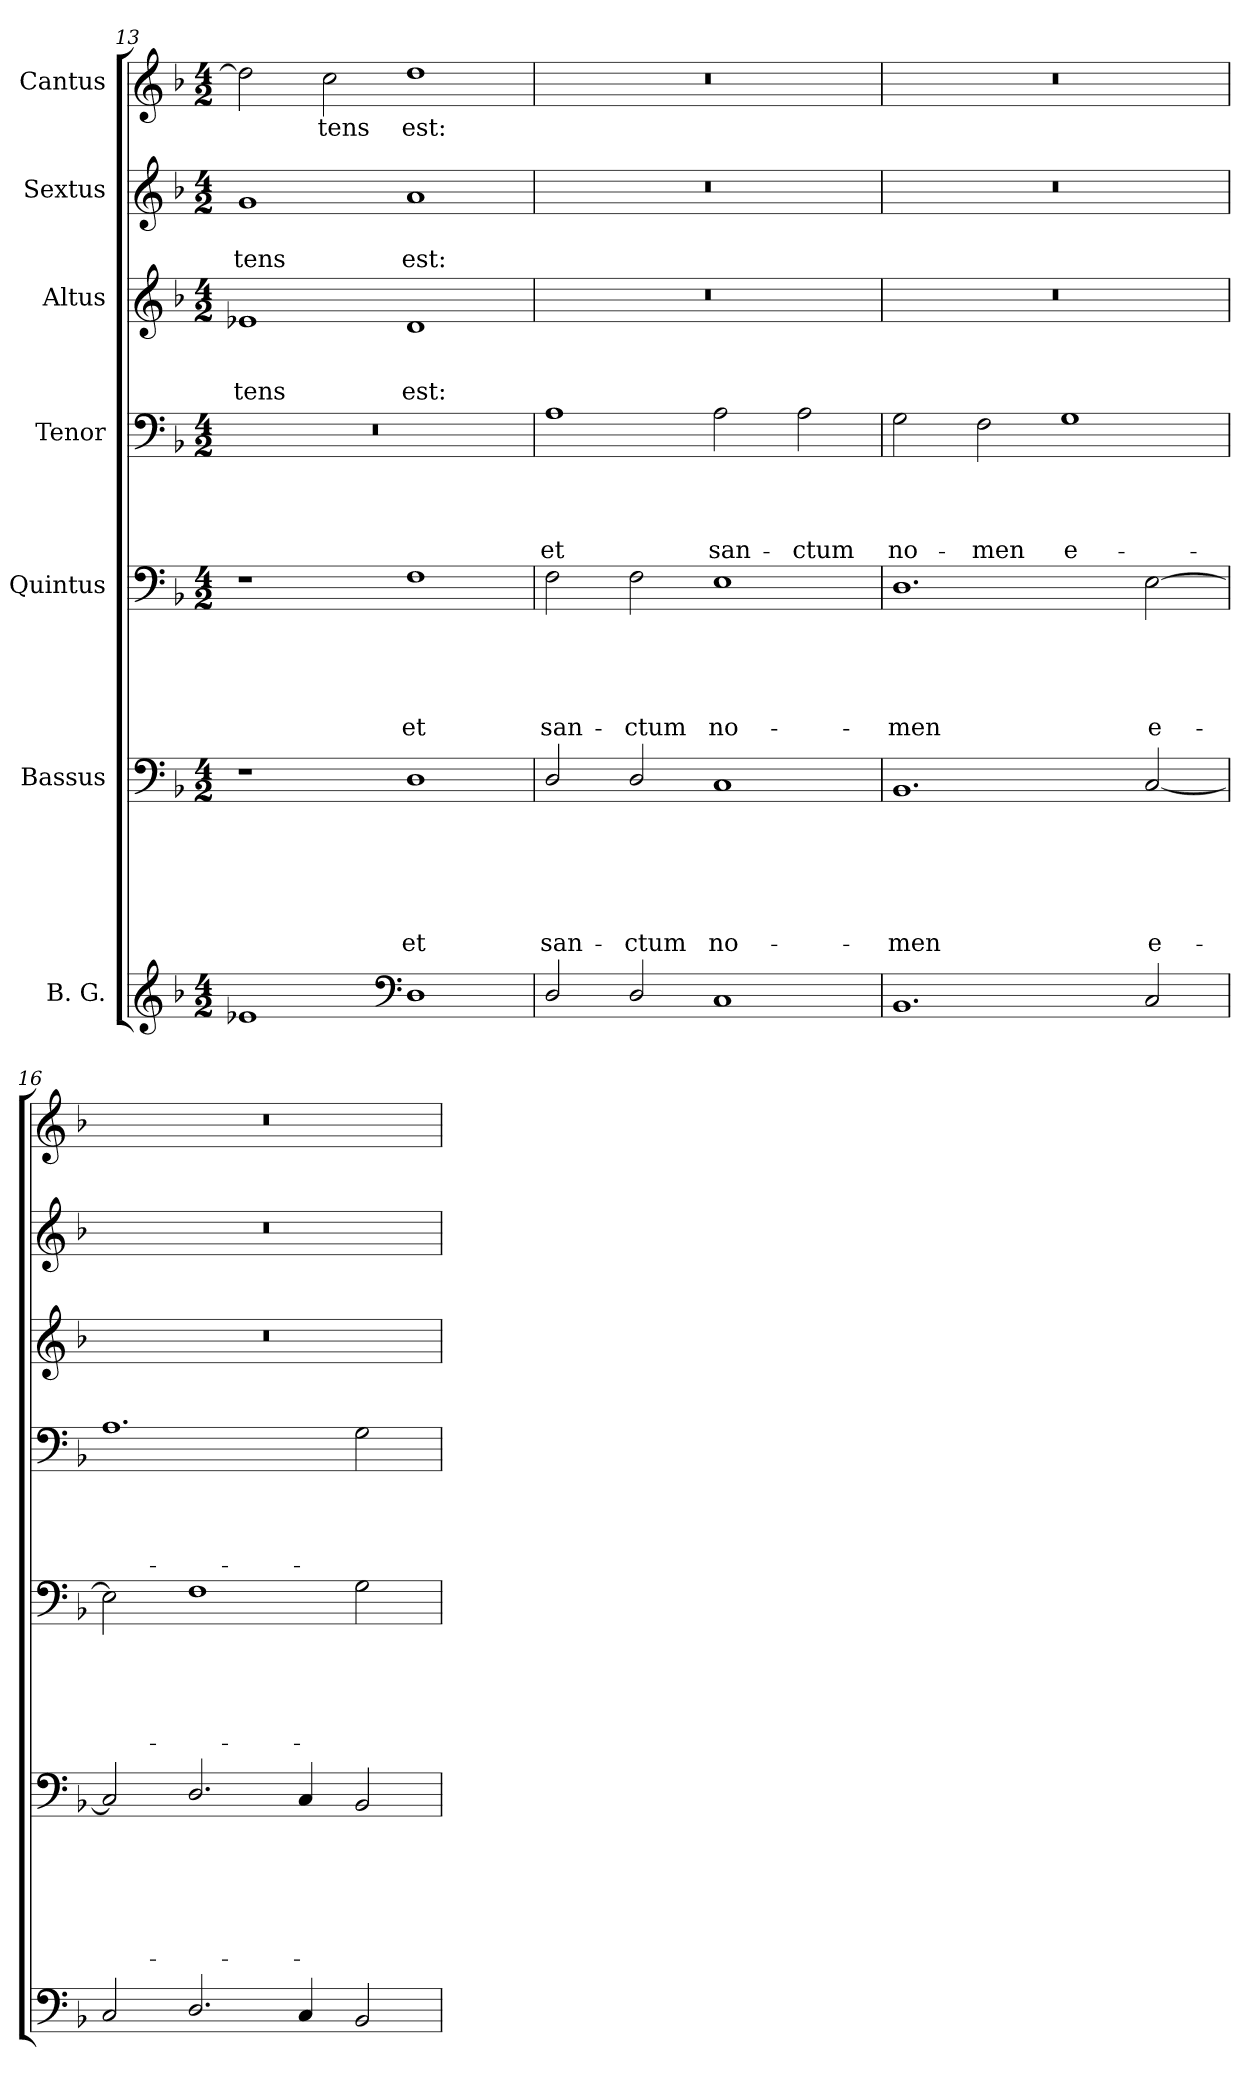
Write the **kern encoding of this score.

**kern	**kern	**text	**text	**text	**text	**text	**text	**kern	**text	**text	**text	**text	**text	**kern	**text	**text	**text	**text	**kern	**text	**text	**text	**kern	**text	**text	**kern	**text
*part7	*part6	*part6	*part6	*part6	*part6	*part6	*part6	*part5	*part5	*part5	*part5	*part5	*part5	*part4	*part4	*part4	*part4	*part4	*part3	*part3	*part3	*part3	*part2	*part2	*part2	*part1	*part1
*staff7	*staff6	*staff6	*staff6	*staff6	*staff6	*staff6	*staff6	*staff5	*staff5	*staff5	*staff5	*staff5	*staff5	*staff4	*staff4	*staff4	*staff4	*staff4	*staff3	*staff3	*staff3	*staff3	*staff2	*staff2	*staff2	*staff1	*staff1
*I"B. G.	*I"Bassus	*	*	*	*	*	*	*I"Quintus	*	*	*	*	*	*I"Tenor	*	*	*	*	*I"Altus	*	*	*	*I"Sextus	*	*	*I"Cantus	*
!!LO:PB:g=z
*clefG2	*clefF4	*	*	*	*	*	*	*clefF4	*	*	*	*	*	*clefF4	*	*	*	*	*clefG2	*	*	*	*clefG2	*	*	*clefG2	*
*k[b-]	*k[b-]	*	*	*	*	*	*	*k[b-]	*	*	*	*	*	*k[b-]	*	*	*	*	*k[b-]	*	*	*	*k[b-]	*	*	*k[b-]	*
*F:	*F:	*	*	*	*	*	*	*F:	*	*	*	*	*	*F:	*	*	*	*	*F:	*	*	*	*F:	*	*	*F:	*
*M4/2	*M4/2	*	*	*	*	*	*	*M4/2	*	*	*	*	*	*M4/2	*	*	*	*	*M4/2	*	*	*	*M4/2	*	*	*M4/2	*
=13	=13	=13	=13	=13	=13	=13	=13	=13	=13	=13	=13	=13	=13	=13	=13	=13	=13	=13	=13	=13	=13	=13	=13	=13	=13	=13	=13
!	!	!	!	!	!	!	!	!	!	!	!	!	!	!LO:N:vis=1	!	!	!	!	!	!	!	!LO:LY:b	!	!	!LO:LY:b	!	!
1e-X	1r	.	.	.	.	.	.	1r	.	.	.	.	.	0r	.	.	.	.	1e-X	.	.	-tens	1g	.	-tens	2dd\]	.
!	!	!	!	!	!	!	!	!	!	!	!	!	!	!	!	!	!	!	!	!	!	!	!	!	!	!	!LO:LY:b
.	.	.	.	.	.	.	.	.	.	.	.	.	.	.	.	.	.	.	.	.	.	.	.	.	.	2cc\	-tens
*clefF4	*	*	*	*	*	*	*	*	*	*	*	*	*	*	*	*	*	*	*	*	*	*	*	*	*	*	*
!	!	!	!	!	!	!	!LO:LY:b	!	!	!	!	!	!LO:LY:b	!	!	!	!	!	!	!	!	!LO:LY:b	!	!	!LO:LY:b	!	!LO:LY:b
1D	1D	.	.	.	.	.	et	1F	.	.	.	.	et	.	.	.	.	.	1d	.	.	est:	1a	.	est:	1dd	est:
=14	=14	=14	=14	=14	=14	=14	=14	=14	=14	=14	=14	=14	=14	=14	=14	=14	=14	=14	=14	=14	=14	=14	=14	=14	=14	=14	=14
!	!	!	!	!	!	!	!LO:LY:b	!	!	!	!	!	!LO:LY:b	!	!	!	!	!LO:LY:b	!LO:N:vis=1	!	!	!	!LO:N:vis=1	!	!	!LO:N:vis=1	!
2D/	2D/	.	.	.	.	.	san-	2F\	.	.	.	.	san-	1A	.	.	.	et	0r	.	.	.	0r	.	.	0r	.
!	!	!	!	!	!	!	!LO:LY:b	!	!	!	!	!	!LO:LY:b	!	!	!	!	!	!	!	!	!	!	!	!	!	!
2D/	2D/	.	.	.	.	.	-ctum	2F\	.	.	.	.	-ctum	.	.	.	.	.	.	.	.	.	.	.	.	.	.
!	!	!	!	!	!	!	!LO:LY:b	!	!	!	!	!	!LO:LY:b	!	!	!	!	!LO:LY:b	!	!	!	!	!	!	!	!	!
1C	1C	.	.	.	.	.	no-	1E	.	.	.	.	no-	2A\	.	.	.	san-	.	.	.	.	.	.	.	.	.
!	!	!	!	!	!	!	!	!	!	!	!	!	!	!	!	!	!	!LO:LY:b	!	!	!	!	!	!	!	!	!
.	.	.	.	.	.	.	.	.	.	.	.	.	.	2A\	.	.	.	-ctum	.	.	.	.	.	.	.	.	.
=15	=15	=15	=15	=15	=15	=15	=15	=15	=15	=15	=15	=15	=15	=15	=15	=15	=15	=15	=15	=15	=15	=15	=15	=15	=15	=15	=15
!	!	!	!	!	!	!	!LO:LY:b	!	!	!	!	!	!LO:LY:b	!	!	!	!	!LO:LY:b	!LO:N:vis=1	!	!	!	!LO:N:vis=1	!	!	!LO:N:vis=1	!
1.BB-	1.BB-	.	.	.	.	.	-men	1.D	.	.	.	.	-men	2G\	.	.	.	no-	0r	.	.	.	0r	.	.	0r	.
!	!	!	!	!	!	!	!	!	!	!	!	!	!	!	!	!	!	!LO:LY:b	!	!	!	!	!	!	!	!	!
.	.	.	.	.	.	.	.	.	.	.	.	.	.	2F\	.	.	.	-men	.	.	.	.	.	.	.	.	.
!	!	!	!	!	!	!	!	!	!	!	!	!	!	!	!	!	!	!LO:LY:b	!	!	!	!	!	!	!	!	!
.	.	.	.	.	.	.	.	.	.	.	.	.	.	1G	.	.	.	e-	.	.	.	.	.	.	.	.	.
!	!	!	!	!	!	!	!LO:LY:b	!	!	!	!	!	!LO:LY:b	!	!	!	!	!	!	!	!	!	!	!	!	!	!
2C/	[<2C/	.	.	.	.	.	e-	[<2E\	.	.	.	.	e-	.	.	.	.	.	.	.	.	.	.	.	.	.	.
=16	=16	=16	=16	=16	=16	=16	=16	=16	=16	=16	=16	=16	=16	=16	=16	=16	=16	=16	=16	=16	=16	=16	=16	=16	=16	=16	=16
!	!	!	!	!	!	!	!	!	!	!	!	!	!	!	!	!	!	!	!LO:N:vis=1	!	!	!	!LO:N:vis=1	!	!	!LO:N:vis=1	!
2C/	2C/]	.	.	.	.	.	.	2E\]	.	.	.	.	.	1.A	.	.	.	.	0r	.	.	.	0r	.	.	0r	.
2.D/	2.D/	.	.	.	.	.	.	1F	.	.	.	.	.	.	.	.	.	.	.	.	.	.	.	.	.	.	.
4C/	4C/	.	.	.	.	.	.	.	.	.	.	.	.	.	.	.	.	.	.	.	.	.	.	.	.	.	.
2BB-/	2BB-/	.	.	.	.	.	.	2G\	.	.	.	.	.	2G\	.	.	.	.	.	.	.	.	.	.	.	.	.
=	=	=	=	=	=	=	=	=	=	=	=	=	=	=	=	=	=	=	=	=	=	=	=	=	=	=	=
*-	*-	*-	*-	*-	*-	*-	*-	*-	*-	*-	*-	*-	*-	*-	*-	*-	*-	*-	*-	*-	*-	*-	*-	*-	*-	*-	*-
